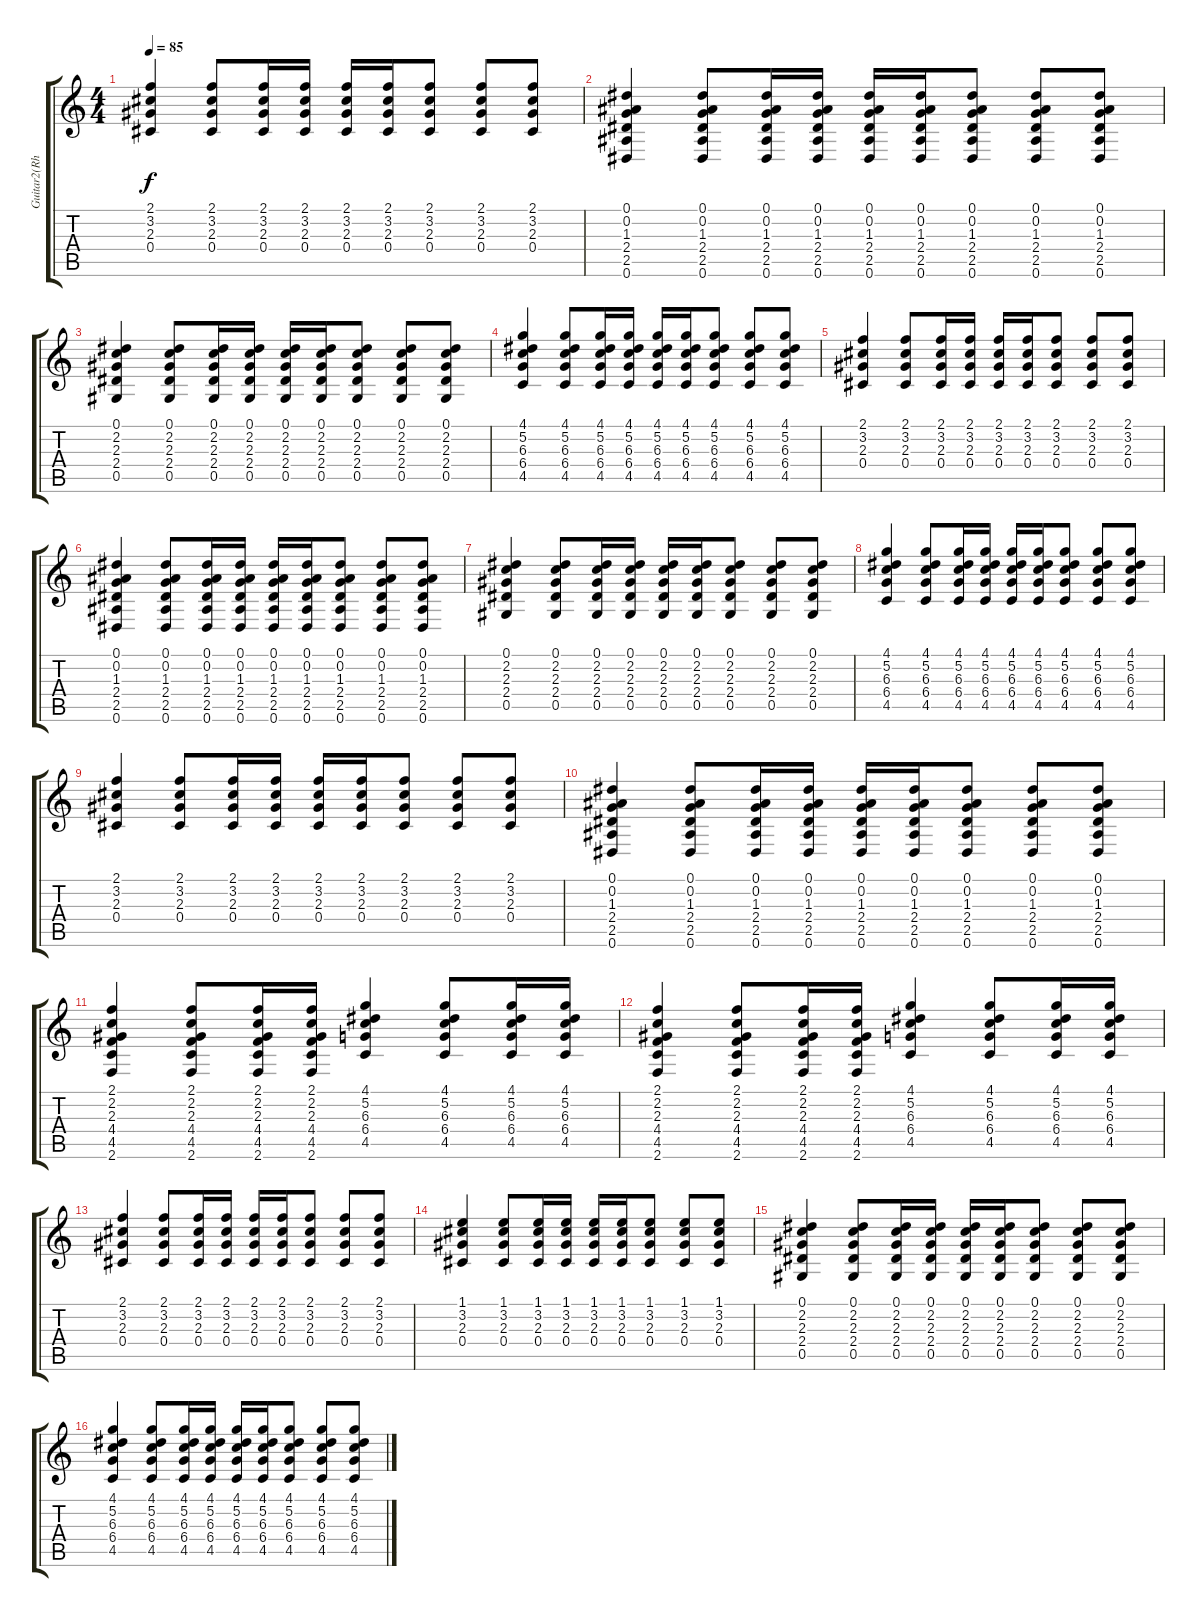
\track ("Guitar2(Rhythm2)" "Guitar2(Rh") {instrument distortionguitar}
\staff {score tabs}
\tuning (Eb4 Bb3 Gb3 Db3 Ab2 Eb2) {hide}
\ts (4 4)
\tempo 85
\clef g2
\ks c
(2.1 3.2 2.3 0.4).4{dy f} (2.1 3.2 2.3 0.4).8 (2.1 3.2 2.3 0.4).16 (2.1 3.2 2.3 0.4).16 (2.1 3.2 2.3 0.4).16 (2.1 3.2 2.3 0.4).16 (2.1 3.2 2.3 0.4).8 (2.1 3.2 2.3 0.4).8 (2.1 3.2 2.3 0.4).8 |
(0.1 0.2 1.3 2.4 2.5 0.6).4 (0.1 0.2 1.3 2.4 2.5 0.6).8 (0.1 0.2 1.3 2.4 2.5 0.6).16 (0.1 0.2 1.3 2.4 2.5 0.6).16 (0.1 0.2 1.3 2.4 2.5 0.6).16 (0.1 0.2 1.3 2.4 2.5 0.6).16 (0.1 0.2 1.3 2.4 2.5 0.6).8 (0.1 0.2 1.3 2.4 2.5 0.6).8 (0.1 0.2 1.3 2.4 2.5 0.6).8 |
(0.1 2.2 2.3 2.4 0.5).4 (0.1 2.2 2.3 2.4 0.5).8 (0.1 2.2 2.3 2.4 0.5).16 (0.1 2.2 2.3 2.4 0.5).16 (0.1 2.2 2.3 2.4 0.5).16 (0.1 2.2 2.3 2.4 0.5).16 (0.1 2.2 2.3 2.4 0.5).8 (0.1 2.2 2.3 2.4 0.5).8 (0.1 2.2 2.3 2.4 0.5).8 |
(4.1 5.2 6.3 6.4 4.5).4 (4.1 5.2 6.3 6.4 4.5).8 (4.1 5.2 6.3 6.4 4.5).16 (4.1 5.2 6.3 6.4 4.5).16 (4.1 5.2 6.3 6.4 4.5).16 (4.1 5.2 6.3 6.4 4.5).16 (4.1 5.2 6.3 6.4 4.5).8 (4.1 5.2 6.3 6.4 4.5).8 (4.1 5.2 6.3 6.4 4.5).8 |
(2.1 3.2 2.3 0.4).4 (2.1 3.2 2.3 0.4).8 (2.1 3.2 2.3 0.4).16 (2.1 3.2 2.3 0.4).16 (2.1 3.2 2.3 0.4).16 (2.1 3.2 2.3 0.4).16 (2.1 3.2 2.3 0.4).8 (2.1 3.2 2.3 0.4).8 (2.1 3.2 2.3 0.4).8 |
(0.1 0.2 1.3 2.4 2.5 0.6).4 (0.1 0.2 1.3 2.4 2.5 0.6).8 (0.1 0.2 1.3 2.4 2.5 0.6).16 (0.1 0.2 1.3 2.4 2.5 0.6).16 (0.1 0.2 1.3 2.4 2.5 0.6).16 (0.1 0.2 1.3 2.4 2.5 0.6).16 (0.1 0.2 1.3 2.4 2.5 0.6).8 (0.1 0.2 1.3 2.4 2.5 0.6).8 (0.1 0.2 1.3 2.4 2.5 0.6).8 |
(0.1 2.2 2.3 2.4 0.5).4 (0.1 2.2 2.3 2.4 0.5).8 (0.1 2.2 2.3 2.4 0.5).16 (0.1 2.2 2.3 2.4 0.5).16 (0.1 2.2 2.3 2.4 0.5).16 (0.1 2.2 2.3 2.4 0.5).16 (0.1 2.2 2.3 2.4 0.5).8 (0.1 2.2 2.3 2.4 0.5).8 (0.1 2.2 2.3 2.4 0.5).8 |
(4.1 5.2 6.3 6.4 4.5).4 (4.1 5.2 6.3 6.4 4.5).8 (4.1 5.2 6.3 6.4 4.5).16 (4.1 5.2 6.3 6.4 4.5).16 (4.1 5.2 6.3 6.4 4.5).16 (4.1 5.2 6.3 6.4 4.5).16 (4.1 5.2 6.3 6.4 4.5).8 (4.1 5.2 6.3 6.4 4.5).8 (4.1 5.2 6.3 6.4 4.5).8 |
(2.1 3.2 2.3 0.4).4 (2.1 3.2 2.3 0.4).8 (2.1 3.2 2.3 0.4).16 (2.1 3.2 2.3 0.4).16 (2.1 3.2 2.3 0.4).16 (2.1 3.2 2.3 0.4).16 (2.1 3.2 2.3 0.4).8 (2.1 3.2 2.3 0.4).8 (2.1 3.2 2.3 0.4).8 |
(0.1 0.2 1.3 2.4 2.5 0.6).4 (0.1 0.2 1.3 2.4 2.5 0.6).8 (0.1 0.2 1.3 2.4 2.5 0.6).16 (0.1 0.2 1.3 2.4 2.5 0.6).16 (0.1 0.2 1.3 2.4 2.5 0.6).16 (0.1 0.2 1.3 2.4 2.5 0.6).16 (0.1 0.2 1.3 2.4 2.5 0.6).8 (0.1 0.2 1.3 2.4 2.5 0.6).8 (0.1 0.2 1.3 2.4 2.5 0.6).8 |
(2.1 2.2 2.3 4.4 4.5 2.6).4 (2.1 2.2 2.3 4.4 4.5 2.6).8 (2.1 2.2 2.3 4.4 4.5 2.6).16 (2.1 2.2 2.3 4.4 4.5 2.6).16 (4.1 5.2 6.3 6.4 4.5).4 (4.1 5.2 6.3 6.4 4.5).8 (4.1 5.2 6.3 6.4 4.5).16 (4.1 5.2 6.3 6.4 4.5).16 |
(2.1 2.2 2.3 4.4 4.5 2.6).4 (2.1 2.2 2.3 4.4 4.5 2.6).8 (2.1 2.2 2.3 4.4 4.5 2.6).16 (2.1 2.2 2.3 4.4 4.5 2.6).16 (4.1 5.2 6.3 6.4 4.5).4 (4.1 5.2 6.3 6.4 4.5).8 (4.1 5.2 6.3 6.4 4.5).16 (4.1 5.2 6.3 6.4 4.5).16 |
(2.1 3.2 2.3 0.4).4 (2.1 3.2 2.3 0.4).8 (2.1 3.2 2.3 0.4).16 (2.1 3.2 2.3 0.4).16 (2.1 3.2 2.3 0.4).16 (2.1 3.2 2.3 0.4).16 (2.1 3.2 2.3 0.4).8 (2.1 3.2 2.3 0.4).8 (2.1 3.2 2.3 0.4).8 |
(1.1 3.2 2.3 0.4).4 (1.1 3.2 2.3 0.4).8 (1.1 3.2 2.3 0.4).16 (1.1 3.2 2.3 0.4).16 (1.1 3.2 2.3 0.4).16 (1.1 3.2 2.3 0.4).16 (1.1 3.2 2.3 0.4).8 (1.1 3.2 2.3 0.4).8 (1.1 3.2 2.3 0.4).8 |
(0.1 2.2 2.3 2.4 0.5).4 (0.1 2.2 2.3 2.4 0.5).8 (0.1 2.2 2.3 2.4 0.5).16 (0.1 2.2 2.3 2.4 0.5).16 (0.1 2.2 2.3 2.4 0.5).16 (0.1 2.2 2.3 2.4 0.5).16 (0.1 2.2 2.3 2.4 0.5).8 (0.1 2.2 2.3 2.4 0.5).8 (0.1 2.2 2.3 2.4 0.5).8 |
(4.1 5.2 6.3 6.4 4.5).4 (4.1 5.2 6.3 6.4 4.5).8 (4.1 5.2 6.3 6.4 4.5).16 (4.1 5.2 6.3 6.4 4.5).16 (4.1 5.2 6.3 6.4 4.5).16 (4.1 5.2 6.3 6.4 4.5).16 (4.1 5.2 6.3 6.4 4.5).8 (4.1 5.2 6.3 6.4 4.5).8 (4.1 5.2 6.3 6.4 4.5).8
